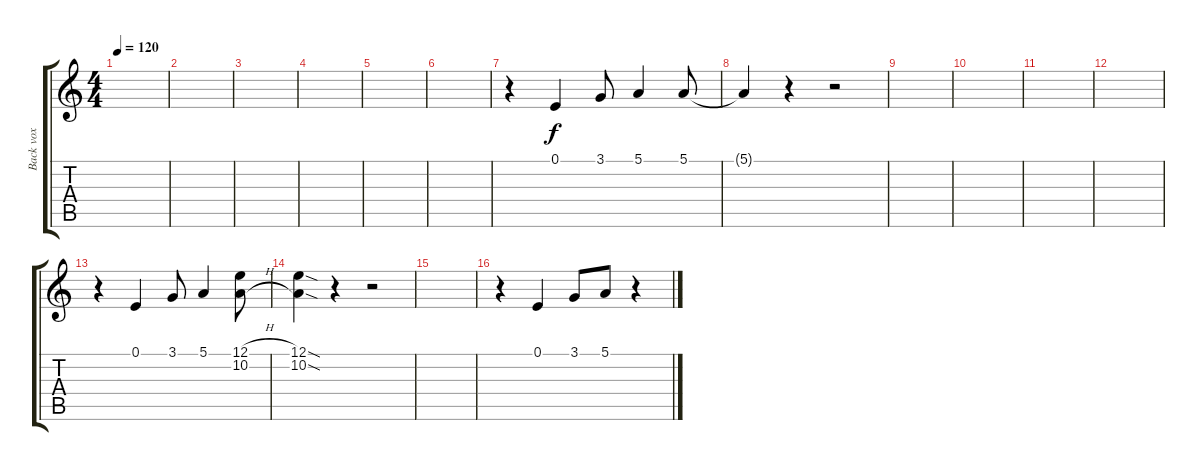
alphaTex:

\track ("Back vox" "Back vox") {instrument tenorsax}
\staff {score tabs}
\tuning (E4 B3 G3 D3 A2 E2) {hide}
\ts (4 4)
\tempo 120
\clef g2
\ks c
|
|
|
|
|
|
r.4 0.1.4 3.1.8 5.1.4 5.1.8 |
5.1{t}.4 r.4 r.2 |
|
|
|
|
r.4 0.1.4 3.1.8 5.1.4 (12.1{h} 10.2{h}).8 |
(12.1{sod} 10.2{sod}).4 r.4 r.2 |
|
r.4 0.1.4 3.1.8 5.1.8 r.4
